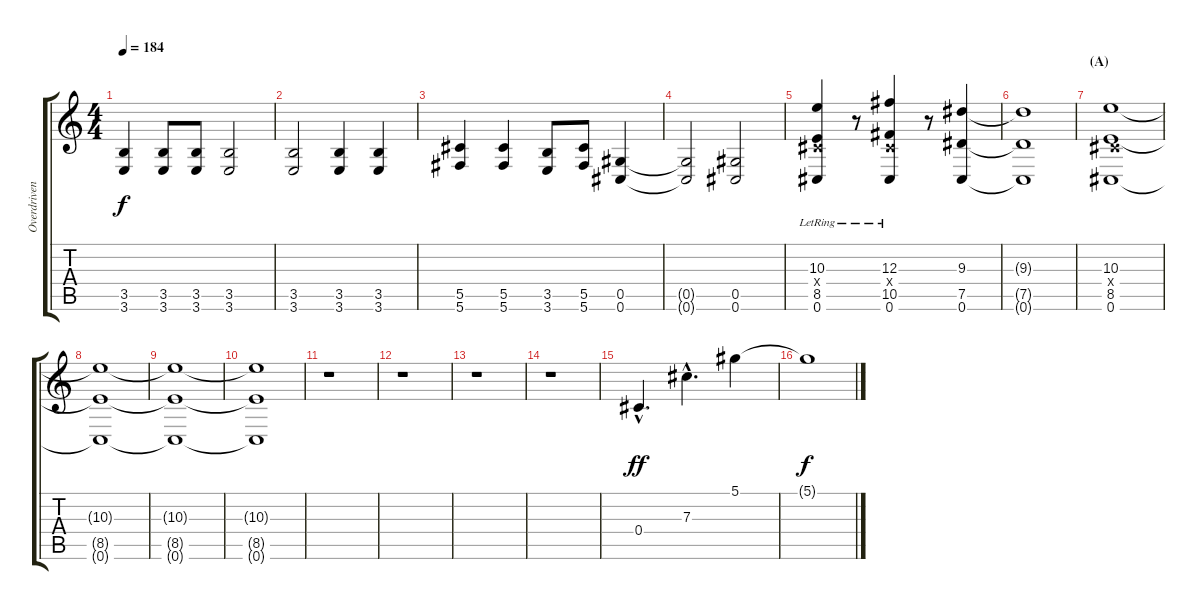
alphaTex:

\track ("Overdriven Guitar" "Overdriven") {instrument overdrivenguitar}
\staff {score tabs}
\tuning (Eb4 Bb3 Gb3 Db3 Ab2 Db2) {hide}
\ts (4 4)
\tempo 184
\clef g2
\ks c
(3.5 3.6).4{dy f} (3.5 3.6).8 (3.5 3.6).8 (3.5 3.6).2 |
(3.5 3.6).2 (3.5 3.6).4 (3.5 3.6).4 |
(5.5 5.6).4 (5.5 5.6).4 (3.5 3.6).8 (5.5 5.6).8 (0.5 0.6).4 |
(0.5{t} 0.6{t}).2 (0.5 0.6).2 |
(10.3{lr} 0.4{x} 8.5{lr} 0.6{lr}).4 r.8 (12.3{lr} 0.4{x} 10.5{lr} 0.6{lr}).4 r.8 (9.3 7.5 0.6).4 |
(9.3{t} 7.5{t} 0.6{t}).1 |
\section ("" "(A)")
(10.3 0.4{x} 8.5 0.6).1 |
(10.3{t} 8.5{t} 0.6{t}).1 |
(10.3{t} 8.5{t} 0.6{t}).1 |
(10.3{t} 8.5{t} 0.6{t}).1 |
r.1 |
r.1 |
r.1 |
r.1 |
0.4{hac}.4{d dy ff} 7.3{hac}.4{d} 5.1.4 |
5.1{t}.1{dy f}
